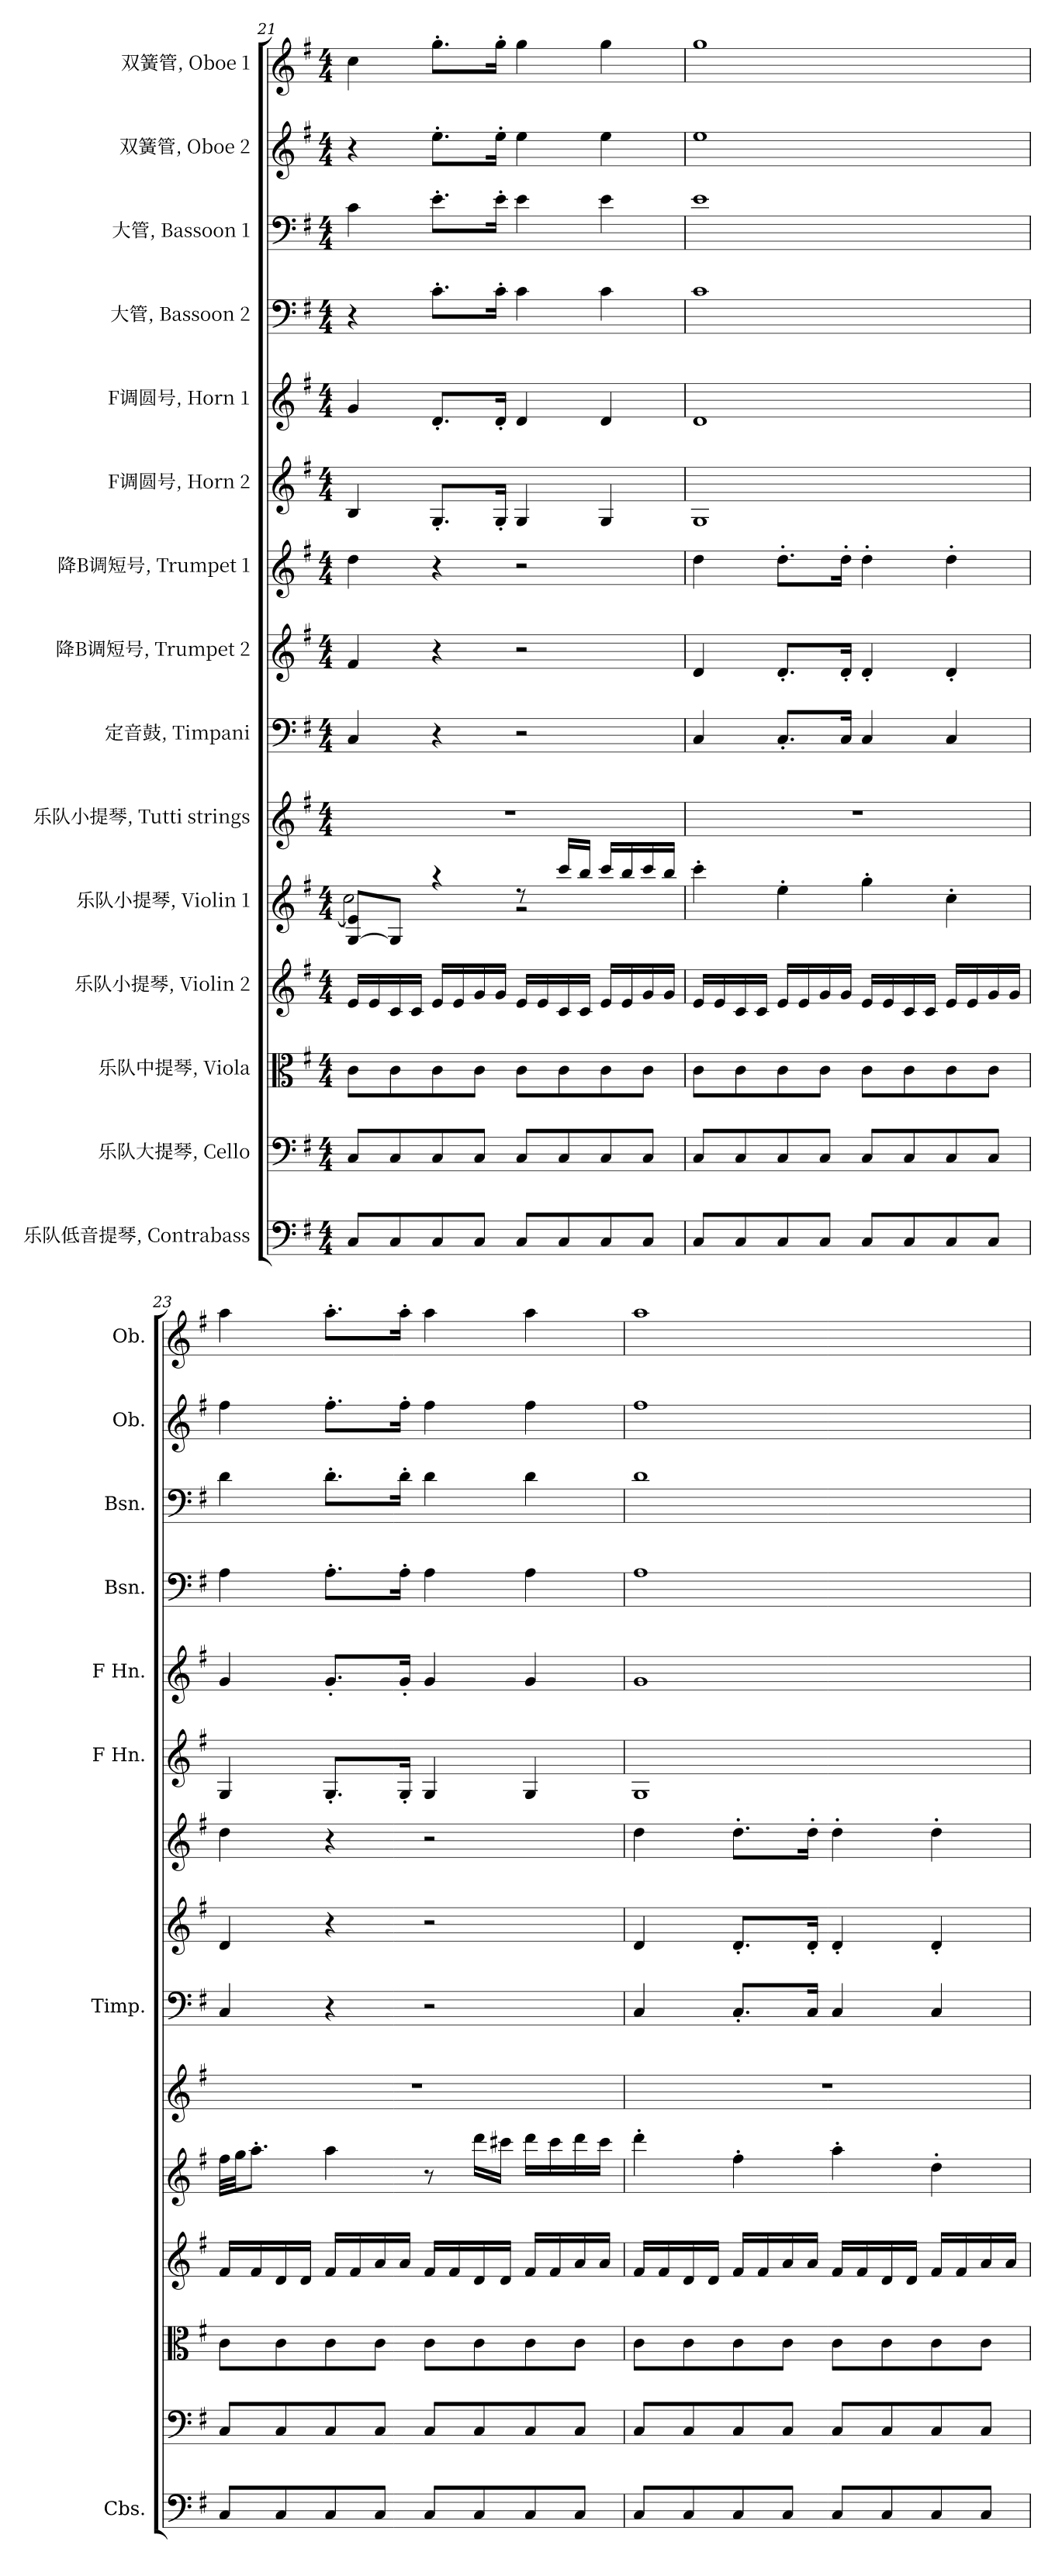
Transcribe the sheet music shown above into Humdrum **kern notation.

**kern	**kern	**kern	**kern	**kern	**kern	**kern	**kern	**kern	**kern	**kern	**kern	**kern	**kern	**kern
*part15	*part14	*part13	*part12	*part11	*part10	*part9	*part8	*part7	*part6	*part5	*part4	*part3	*part2	*part1
*staff15	*staff14	*staff13	*staff12	*staff11	*staff10	*staff9	*staff8	*staff7	*staff6	*staff5	*staff4	*staff3	*staff2	*staff1
*I"乐队低音提琴, Contrabass	*I"乐队大提琴, Cello	*I"乐队中提琴, Viola	*I"乐队小提琴, Violin 2	*I"乐队小提琴, Violin 1	*I"乐队小提琴, Tutti strings	*I"定音鼓, Timpani	*I"降B调短号, Trumpet 2	*I"降B调短号, Trumpet 1	*I"F调圆号, Horn 2	*I"F调圆号, Horn 1	*I"大管, Bassoon 2	*I"大管, Bassoon 1	*I"双簧管, Oboe 2	*I"双簧管, Oboe 1
*I'Cbs.	*	*	*	*	*	*I'Timp.	*	*	*I'F Hn.	*I'F Hn.	*I'Bsn.	*I'Bsn.	*I'Ob.	*I'Ob.
!!LO:PB:g=z
*clefF4	*clefF4	*clefC3	*clefG2	*clefG2	*clefG2	*clefF4	*clefG2	*clefG2	*clefG2	*clefG2	*clefF4	*clefF4	*clefG2	*clefG2
*ITrd7c12	*	*	*	*	*	*	*ITrd1c2	*ITrd1c2	*ITrd4c7	*ITrd4c7	*	*	*	*
*k[f#]	*k[f#]	*k[f#]	*k[f#]	*k[f#]	*k[f#]	*k[f#]	*k[b-]	*k[b-]	*k[]	*k[]	*k[f#]	*k[f#]	*k[f#]	*k[f#]
*M4/4	*M4/4	*M4/4	*M4/4	*M4/4	*M4/4	*M4/4	*M4/4	*M4/4	*M4/4	*M4/4	*M4/4	*M4/4	*M4/4	*M4/4
*MM151	*MM151	*MM151	*MM151	*MM151	*MM151	*MM151	*MM151	*MM151	*MM151	*MM151	*MM151	*MM151	*MM151	*MM151
=21	=21	=21	=21	=21	=21	=21	=21	=21	=21	=21	=21	=21	=21	=21
*	*	*	*	*^	*	*	*	*	*	*	*	*	*	*
8CC/L	8C/L	8c\L	16e/LL	[8G/ 8e/]L	2cc\	1r	4C/	4e/	4cc\	4E/	4c/	4r	4c\	4r	4cc\
.	.	.	16e/	.	.	.	.	.	.	.	.	.	.	.	.
8CC/	8C/	8c\	16c/	8G/J]	.	.	.	.	.	.	.	.	.	.	.
.	.	.	16c/JJ	.	.	.	.	.	.	.	.	.	.	.	.
*	*	*	*	*	*	*	*	*	*	*	*	*	*	*	*MM155
8CC/	8C/	8c\	16e/LL	4r	.	.	4r	4r	4r	8.C'/L	8.G'/L	8.c'\L	8.e'\L	8.ee'\L	8.gg'\L
.	.	.	16e/	.	.	.	.	.	.	.	.	.	.	.	.
8CC/J	8C/J	8c\J	16g/	.	.	.	.	.	.	.	.	.	.	.	.
.	.	.	16g/JJ	.	.	.	.	.	.	16C'/Jk	16G'/Jk	16c'\Jk	16e'\Jk	16ee'\Jk	16gg'\Jk
8CC/L	8C/L	8c\L	16e/LL	8r	2r	.	2r	2r	2r	4C/	4G/	4c\	4e\	4ee\	4gg\
.	.	.	16e/	.	.	.	.	.	.	.	.	.	.	.	.
8CC/	8C/	8c\	16c/	16ccc/LL	.	.	.	.	.	.	.	.	.	.	.
.	.	.	16c/JJ	16bb/JJ	.	.	.	.	.	.	.	.	.	.	.
8CC/	8C/	8c\	16e/LL	16ccc/LL	.	.	.	.	.	4C/	4G/	4c\	4e\	4ee\	4gg\
.	.	.	16e/	16bb/	.	.	.	.	.	.	.	.	.	.	.
8CC/J	8C/J	8c\J	16g/	16ccc/	.	.	.	.	.	.	.	.	.	.	.
.	.	.	16g/JJ	16bb/JJ	.	.	.	.	.	.	.	.	.	.	.
*	*	*	*	*v	*v	*	*	*	*	*	*	*	*	*	*
=22	=22	=22	=22	=22	=22	=22	=22	=22	=22	=22	=22	=22	=22	=22
*	*	*	*	*	*	*	*	*	*	*	*	*	*	*MM152
8CC/L	8C/L	8c\L	16e/LL	4ccc'\	1r	4C/	4c/	4cc\	1C	1G	1c	1e	1ee	1gg
.	.	.	16e/	.	.	.	.	.	.	.	.	.	.	.
8CC/	8C/	8c\	16c/	.	.	.	.	.	.	.	.	.	.	.
.	.	.	16c/JJ	.	.	.	.	.	.	.	.	.	.	.
8CC/	8C/	8c\	16e/LL	4ee'\	.	8.C'/L	8.c'/L	8.cc'\L	.	.	.	.	.	.
.	.	.	16e/	.	.	.	.	.	.	.	.	.	.	.
8CC/J	8C/J	8c\J	16g/	.	.	.	.	.	.	.	.	.	.	.
.	.	.	16g/JJ	.	.	16C/Jk	16c'/Jk	16cc'\Jk	.	.	.	.	.	.
8CC/L	8C/L	8c\L	16e/LL	4gg'\	.	4C/	4c'/	4cc'\	.	.	.	.	.	.
.	.	.	16e/	.	.	.	.	.	.	.	.	.	.	.
8CC/	8C/	8c\	16c/	.	.	.	.	.	.	.	.	.	.	.
.	.	.	16c/JJ	.	.	.	.	.	.	.	.	.	.	.
8CC/	8C/	8c\	16e/LL	4cc'\	.	4C/	4c'/	4cc'\	.	.	.	.	.	.
.	.	.	16e/	.	.	.	.	.	.	.	.	.	.	.
8CC/J	8C/J	8c\J	16g/	.	.	.	.	.	.	.	.	.	.	.
.	.	.	16g/JJ	.	.	.	.	.	.	.	.	.	.	.
!!LO:PB:g=z
=23	=23	=23	=23	=23	=23	=23	=23	=23	=23	=23	=23	=23	=23	=23
*	*	*	*	*	*	*	*	*	*	*	*	*	*	*MM148
8CC/L	8C/L	8c\L	16f#/LL	32ff#\LLL	1r	4C/	4c/	4cc\	4C/	4c/	4A\	4d\	4ff#\	4aa\
.	.	.	.	32gg\JJ	.	.	.	.	.	.	.	.	.	.
.	.	.	16f#/	8.aa'\J	.	.	.	.	.	.	.	.	.	.
8CC/	8C/	8c\	16d/	.	.	.	.	.	.	.	.	.	.	.
.	.	.	16d/JJ	.	.	.	.	.	.	.	.	.	.	.
8CC/	8C/	8c\	16f#/LL	4aa\	.	4r	4r	4r	8.C'/L	8.c'/L	8.A'\L	8.d'\L	8.ff#'\L	8.aa'\L
.	.	.	16f#/	.	.	.	.	.	.	.	.	.	.	.
8CC/J	8C/J	8c\J	16a/	.	.	.	.	.	.	.	.	.	.	.
.	.	.	16a/JJ	.	.	.	.	.	16C'/Jk	16c'/Jk	16A'\Jk	16d'\Jk	16ff#'\Jk	16aa'\Jk
8CC/L	8C/L	8c\L	16f#/LL	8r	.	2r	2r	2r	4C/	4c/	4A\	4d\	4ff#\	4aa\
.	.	.	16f#/	.	.	.	.	.	.	.	.	.	.	.
8CC/	8C/	8c\	16d/	16ddd\LL	.	.	.	.	.	.	.	.	.	.
.	.	.	16d/JJ	16ccc#X\JJ	.	.	.	.	.	.	.	.	.	.
8CC/	8C/	8c\	16f#/LL	16ddd\LL	.	.	.	.	4C/	4c/	4A\	4d\	4ff#\	4aa\
.	.	.	16f#/	16ccc#\	.	.	.	.	.	.	.	.	.	.
8CC/J	8C/J	8c\J	16a/	16ddd\	.	.	.	.	.	.	.	.	.	.
.	.	.	16a/JJ	16ccc#\JJ	.	.	.	.	.	.	.	.	.	.
=24	=24	=24	=24	=24	=24	=24	=24	=24	=24	=24	=24	=24	=24	=24
*	*	*	*	*	*	*	*	*	*	*	*	*	*	*MM152
8CC/L	8C/L	8c\L	16f#/LL	4ddd'\	1r	4C/	4c/	4cc\	1C	1c	1A	1d	1ff#	1aa
.	.	.	16f#/	.	.	.	.	.	.	.	.	.	.	.
8CC/	8C/	8c\	16d/	.	.	.	.	.	.	.	.	.	.	.
.	.	.	16d/JJ	.	.	.	.	.	.	.	.	.	.	.
8CC/	8C/	8c\	16f#/LL	4ff#'\	.	8.C'/L	8.c'/L	8.cc'\L	.	.	.	.	.	.
.	.	.	16f#/	.	.	.	.	.	.	.	.	.	.	.
8CC/J	8C/J	8c\J	16a/	.	.	.	.	.	.	.	.	.	.	.
.	.	.	16a/JJ	.	.	16C/Jk	16c'/Jk	16cc'\Jk	.	.	.	.	.	.
8CC/L	8C/L	8c\L	16f#/LL	4aa'\	.	4C/	4c'/	4cc'\	.	.	.	.	.	.
.	.	.	16f#/	.	.	.	.	.	.	.	.	.	.	.
8CC/	8C/	8c\	16d/	.	.	.	.	.	.	.	.	.	.	.
.	.	.	16d/JJ	.	.	.	.	.	.	.	.	.	.	.
8CC/	8C/	8c\	16f#/LL	4dd'\	.	4C/	4c'/	4cc'\	.	.	.	.	.	.
.	.	.	16f#/	.	.	.	.	.	.	.	.	.	.	.
8CC/J	8C/J	8c\J	16a/	.	.	.	.	.	.	.	.	.	.	.
.	.	.	16a/JJ	.	.	.	.	.	.	.	.	.	.	.
=	=	=	=	=	=	=	=	=	=	=	=	=	=	=
*-	*-	*-	*-	*-	*-	*-	*-	*-	*-	*-	*-	*-	*-	*-
